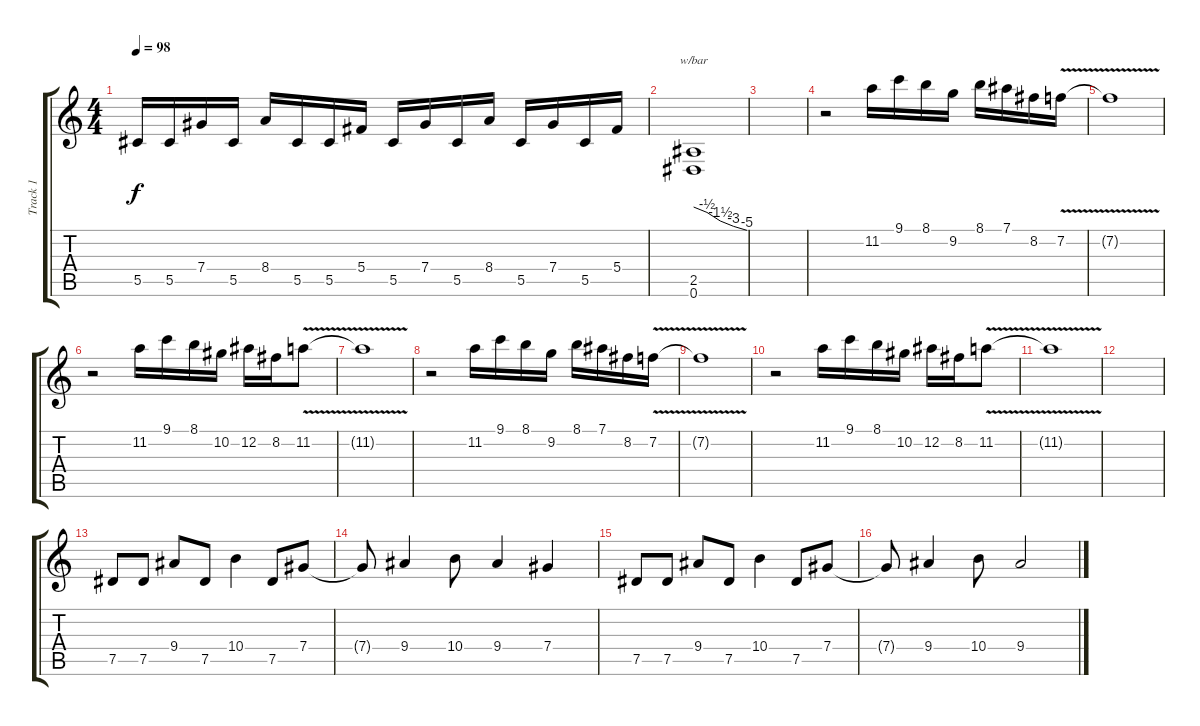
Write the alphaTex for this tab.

\track ("Track 1" "Track 1") {instrument overdrivenguitar}
\staff {score tabs}
\tuning (Eb4 Bb3 Gb3 Db3 Ab2 Eb2) {hide}
\ts (4 4)
\tempo 98
\clef g2
\ks c
5.5.16{dy f} 5.5.16 7.4.16 5.5.16 8.4.16 5.5.16 5.5.16 5.4.16 5.5.16 7.4.16 5.5.16 8.4.16 5.5.16 7.4.16 5.5.16 5.4.16 |
(2.5 0.6).1{tbe (custom default 0 0 15 -2 30 -6 45 -12 60 -20) volume 12} |
|
r.2 11.2.16 9.1.16 8.1.16 9.2.16 8.1.16 7.1.16 8.2.16 7.2{v}.16 |
7.2{t}.1 |
r.2 11.2.16 9.1.16 8.1.16 10.2.16 12.2.16 8.2.16 11.2{v}.8 |
11.2{t}.1 |
r.2 11.2.16 9.1.16 8.1.16 9.2.16 8.1.16 7.1.16 8.2.16 7.2{v}.16 |
7.2{t}.1 |
r.2 11.2.16 9.1.16 8.1.16 10.2.16 12.2.16 8.2.16 11.2{v}.8 |
11.2{t}.1 |
|
7.5.8 7.5.8 9.4.8 7.5.8 10.4.4 7.5.8 7.4.8 |
7.4{t}.8 9.4.4 10.4.8 9.4.4 7.4.4 |
7.5.8 7.5.8 9.4.8 7.5.8 10.4.4 7.5.8 7.4.8 |
7.4{t}.8 9.4.4 10.4.8 9.4.2
